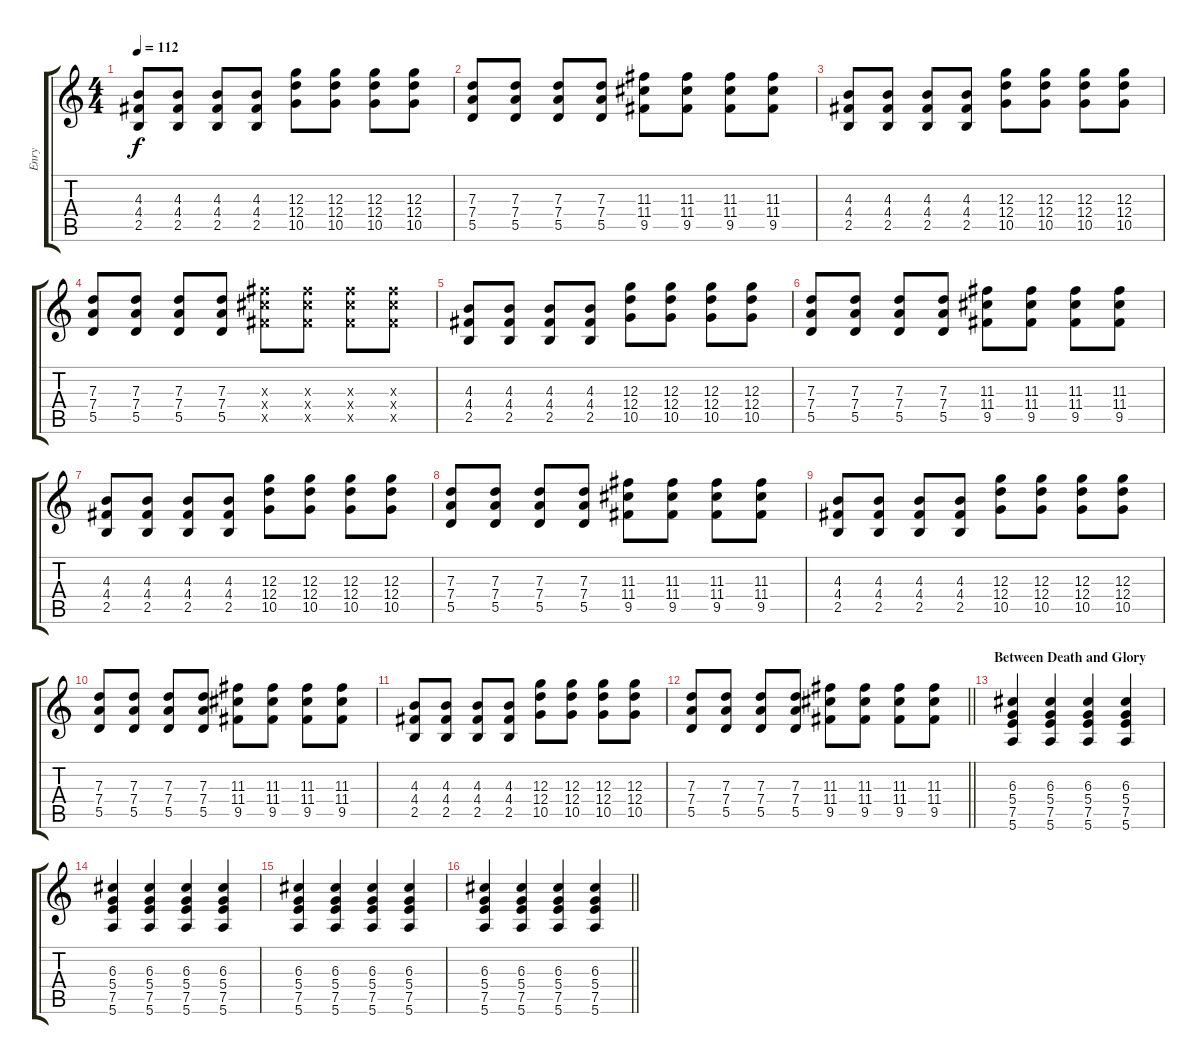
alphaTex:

\track ("Enry" "Enry") {instrument overdrivenguitar}
\staff {score tabs}
\tuning (E4 B3 G3 D3 A2 E2) {hide}
\ts (4 4)
\tempo 112
\clef g2
\ks c
(4.3 4.4 2.5).8{dy f} (4.3 4.4 2.5).8 (4.3 4.4 2.5).8 (4.3 4.4 2.5).8 (12.3 12.4 10.5).8 (12.3 12.4 10.5).8 (12.3 12.4 10.5).8 (12.3 12.4 10.5).8 |
(7.3 7.4 5.5).8 (7.3 7.4 5.5).8 (7.3 7.4 5.5).8 (7.3 7.4 5.5).8 (11.3 11.4 9.5).8 (11.3 11.4 9.5).8 (11.3 11.4 9.5).8 (11.3 11.4 9.5).8 |
(4.3 4.4 2.5).8 (4.3 4.4 2.5).8 (4.3 4.4 2.5).8 (4.3 4.4 2.5).8 (12.3 12.4 10.5).8 (12.3 12.4 10.5).8 (12.3 12.4 10.5).8 (12.3 12.4 10.5).8 |
(7.3 7.4 5.5).8 (7.3 7.4 5.5).8 (7.3 7.4 5.5).8 (7.3 7.4 5.5).8 (11.3{x} 11.4{x} 9.5{x}).8 (11.3{x} 11.4{x} 9.5{x}).8 (11.3{x} 11.4{x} 9.5{x}).8 (11.3{x} 11.4{x} 9.5{x}).8 |
(4.3 4.4 2.5).8 (4.3 4.4 2.5).8 (4.3 4.4 2.5).8 (4.3 4.4 2.5).8 (12.3 12.4 10.5).8 (12.3 12.4 10.5).8 (12.3 12.4 10.5).8 (12.3 12.4 10.5).8 |
(7.3 7.4 5.5).8 (7.3 7.4 5.5).8 (7.3 7.4 5.5).8 (7.3 7.4 5.5).8 (11.3 11.4 9.5).8 (11.3 11.4 9.5).8 (11.3 11.4 9.5).8 (11.3 11.4 9.5).8 |
(4.3 4.4 2.5).8 (4.3 4.4 2.5).8 (4.3 4.4 2.5).8 (4.3 4.4 2.5).8 (12.3 12.4 10.5).8 (12.3 12.4 10.5).8 (12.3 12.4 10.5).8 (12.3 12.4 10.5).8 |
(7.3 7.4 5.5).8 (7.3 7.4 5.5).8 (7.3 7.4 5.5).8 (7.3 7.4 5.5).8 (11.3 11.4 9.5).8 (11.3 11.4 9.5).8 (11.3 11.4 9.5).8 (11.3 11.4 9.5).8 |
(4.3 4.4 2.5).8 (4.3 4.4 2.5).8 (4.3 4.4 2.5).8 (4.3 4.4 2.5).8 (12.3 12.4 10.5).8 (12.3 12.4 10.5).8 (12.3 12.4 10.5).8 (12.3 12.4 10.5).8 |
(7.3 7.4 5.5).8 (7.3 7.4 5.5).8 (7.3 7.4 5.5).8 (7.3 7.4 5.5).8 (11.3 11.4 9.5).8 (11.3 11.4 9.5).8 (11.3 11.4 9.5).8 (11.3 11.4 9.5).8 |
(4.3 4.4 2.5).8 (4.3 4.4 2.5).8 (4.3 4.4 2.5).8 (4.3 4.4 2.5).8 (12.3 12.4 10.5).8 (12.3 12.4 10.5).8 (12.3 12.4 10.5).8 (12.3 12.4 10.5).8 |
\barLineRight lightlight
(7.3 7.4 5.5).8 (7.3 7.4 5.5).8 (7.3 7.4 5.5).8 (7.3 7.4 5.5).8 (11.3 11.4 9.5).8 (11.3 11.4 9.5).8 (11.3 11.4 9.5).8 (11.3 11.4 9.5).8 |
\section ("" "Between Death and Glory")
(6.3 5.4 7.5 5.6).4 (6.3 5.4 7.5 5.6).4 (6.3 5.4 7.5 5.6).4 (6.3 5.4 7.5 5.6).4 |
(6.3 5.4 7.5 5.6).4 (6.3 5.4 7.5 5.6).4 (6.3 5.4 7.5 5.6).4 (6.3 5.4 7.5 5.6).4 |
(6.3 5.4 7.5 5.6).4 (6.3 5.4 7.5 5.6).4 (6.3 5.4 7.5 5.6).4 (6.3 5.4 7.5 5.6).4 |
\barLineRight lightlight
(6.3 5.4 7.5 5.6).4 (6.3 5.4 7.5 5.6).4 (6.3 5.4 7.5 5.6).4 (6.3 5.4 7.5 5.6).4
